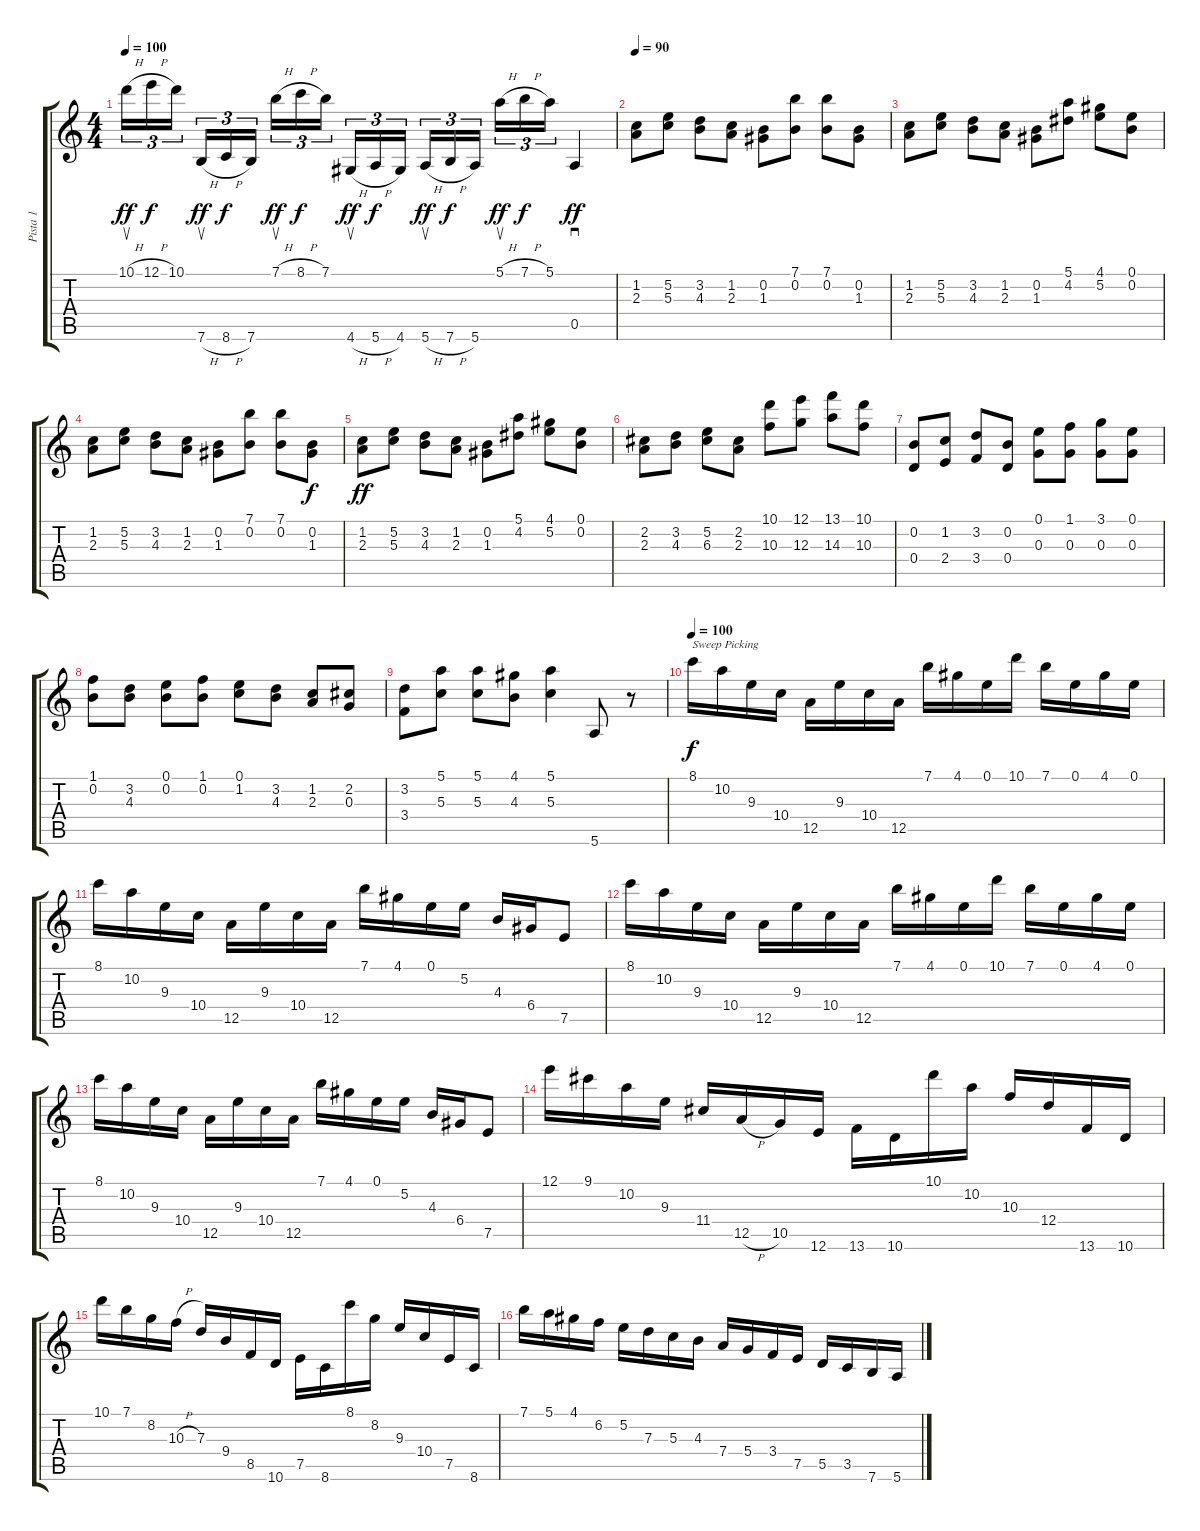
\track ("Pista 1" "Pista 1") {instrument acousticguitarnylon}
\staff {score tabs}
\tuning (E4 B3 G3 D3 A2 E2) {hide}
\ts (4 4)
\tempo 100
\clef g2
\ks c
10.1{h}.16{su tu (3 2) dy ff} 12.1{h}.16{tu (3 2) dy f} 10.1.16{tu (3 2) beam splitsecondary} 7.6{h}.16{su tu (3 2) dy ff} 8.6{h}.16{tu (3 2) dy f} 7.6.16{tu (3 2)} 7.1{h}.16{su tu (3 2) dy ff} 8.1{h}.16{tu (3 2) dy f} 7.1.16{tu (3 2) beam splitsecondary} 4.6{h}.16{su tu (3 2) dy ff} 5.6{h}.16{tu (3 2) dy f} 4.6.16{tu (3 2)} 5.6{h}.16{su tu (3 2) dy ff} 7.6{h}.16{tu (3 2) dy f} 5.6.16{tu (3 2) beam splitsecondary} 5.1{h}.16{su tu (3 2) dy ff} 7.1{h}.16{tu (3 2) dy f} 5.1.16{tu (3 2)} 0.5.4{sd dy ff} |
\tempo 90
(1.2 2.3).8 (5.2 5.3).8 (3.2 4.3).8 (1.2 2.3).8 (0.2 1.3).8 (7.1 0.2).8 (7.1 0.2).8 (0.2 1.3).8 |
(1.2 2.3).8 (5.2 5.3).8 (3.2 4.3).8 (1.2 2.3).8 (0.2 1.3).8 (5.1 4.2).8 (4.1 5.2).8 (0.1 0.2).8 |
(1.2 2.3).8 (5.2 5.3).8 (3.2 4.3).8 (1.2 2.3).8 (0.2 1.3).8 (7.1 0.2).8 (7.1 0.2).8 (0.2 1.3).8{dy f} |
(1.2 2.3).8{dy ff} (5.2 5.3).8 (3.2 4.3).8 (1.2 2.3).8 (0.2 1.3).8 (5.1 4.2).8 (4.1 5.2).8 (0.1 0.2).8 |
(2.2 2.3).8 (3.2 4.3).8 (5.2 6.3).8 (2.2 2.3).8 (10.1 10.3).8 (12.1 12.3).8 (13.1 14.3).8 (10.1 10.3).8 |
(0.2 0.4).8 (1.2 2.4).8 (3.2 3.4).8 (0.2 0.4).8 (0.1 0.3).8 (1.1 0.3).8 (3.1 0.3).8 (0.1 0.3).8 |
(1.1 0.2).8 (3.2 4.3).8 (0.1 0.2).8 (1.1 0.2).8 (0.1 1.2).8 (3.2 4.3).8 (1.2 2.3).8 (2.2 0.3).8 |
(3.2 3.4).8 (5.1 5.3).8 (5.1 5.3).8 (4.1 4.3).8 (5.1 5.3).4 5.6.8 r.8 |
\tempo 100
8.1.16{txt "Sweep Picking" dy f} 10.2.16 9.3.16 10.4.16 12.5.16 9.3.16 10.4.16 12.5.16 7.1.16 4.1.16 0.1.16 10.1.16 7.1.16 0.1.16 4.1.16 0.1.16 |
8.1.16 10.2.16 9.3.16 10.4.16 12.5.16 9.3.16 10.4.16 12.5.16 7.1.16 4.1.16 0.1.16 5.2.16 4.3.16 6.4.16 7.5.8 |
8.1.16 10.2.16 9.3.16 10.4.16 12.5.16 9.3.16 10.4.16 12.5.16 7.1.16 4.1.16 0.1.16 10.1.16 7.1.16 0.1.16 4.1.16 0.1.16 |
8.1.16 10.2.16 9.3.16 10.4.16 12.5.16 9.3.16 10.4.16 12.5.16 7.1.16 4.1.16 0.1.16 5.2.16 4.3.16 6.4.16 7.5.8 |
12.1.16 9.1.16 10.2.16 9.3.16 11.4.16 12.5{h}.16 10.5.16 12.6.16 13.6.16 10.6.16 10.1.16 10.2.16 10.3.16 12.4.16 13.6.16 10.6.16 |
10.1.16 7.1.16 8.2.16 10.3{h}.16 7.3.16 9.4.16 8.5.16 10.6.16 7.5.16 8.6.16 8.1.16 8.2.16 9.3.16 10.4.16 7.5.16 8.6.16 |
7.1.16 5.1.16 4.1.16 6.2.16 5.2.16 7.3.16 5.3.16 4.3.16 7.4.16 5.4.16 3.4.16 7.5.16 5.5.16 3.5.16 7.6.16 5.6.16
